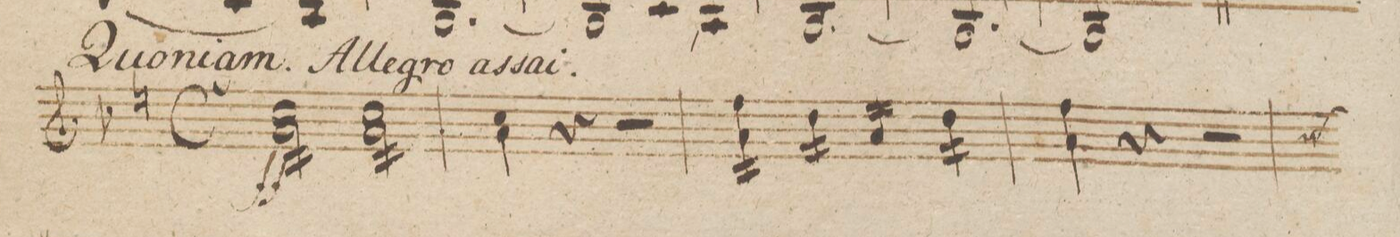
**kern	**dynam
*I"Violino 2do	*
*clefG2	*
*k[b-e-]	*
*met(c)	*
*M3/4	*
*k[b-]	*
*M4/4	*
*met(c)	*
*mmet(c)	*
*tremolo	*
16cc\ 16a\LL	ff
16cc\ 16a\	.
16cc\ 16a\	.
16cc\ 16a\	.
16cc\ 16a\	.
16cc\ 16a\	.
16cc\ 16a\	.
16cc\ 16a\JJ	.
16cc\ 16a\LL	.
16cc\ 16a\	.
16cc\ 16a\	.
16cc\ 16a\	.
16cc\ 16a\	.
16cc\ 16a\	.
16cc\ 16a\	.
16cc\ 16a\JJ	.
*Xtremolo	*
=130	=130
4cc\ 4a\	.
4r	.
2r	.
=131	=131
*tremolo	*
16ff\ 16a\LL	.
16ff\ 16a\	.
16ff\ 16a\	.
16ff\ 16a\JJ	.
16dd\LL	.
16dd\	.
16dd\	.
16dd\JJ	.
16a/LL	.
16a/	.
16a/	.
16a/JJ	.
16dd\LL	.
16dd\	.
16dd\	.
16dd\JJ	.
*Xtremolo	*
=132	=132
4ff\ 4a\	.
4r	.
2r	.
*custos:b-	*
=133	=133
*-	*-
